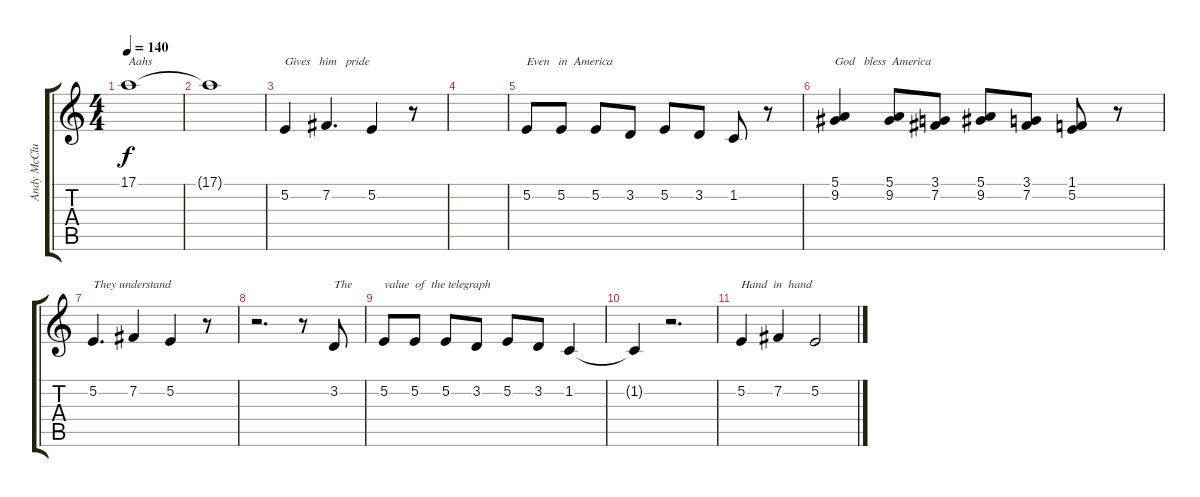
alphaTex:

\track ("Andy McCluskey - Voice" "Andy McClu") {instrument englishhorn}
\staff {score tabs}
\tuning (E4 B3 G3 D3 A2 E2) {hide}
\ts (4 4)
\tempo 140
\clef g2
\ks c
17.1.1{txt "Aahs" dy f} |
17.1{t}.1 |
5.2.4{txt "Gives   him   pride"} 7.2.4{d} 5.2.4 r.8 |
|
5.2.8{txt "Even   in  America"} 5.2.8 5.2.8 3.2.8 5.2.8 3.2.8 1.2.8 r.8 |
(5.1 9.2).4{txt "God   bless  America"} (5.1 9.2).8 (3.1 7.2).8 (5.1 9.2).8 (3.1 7.2).8 (1.1 5.2).8 r.8 |
5.2.4{d txt "They understand"} 7.2.4 5.2.4 r.8 |
r.2{d} r.8 3.2.8{txt "The"} |
5.2.8{txt "value  of  the telegraph"} 5.2.8 5.2.8 3.2.8 5.2.8 3.2.8 1.2.4 |
1.2{t}.4 r.2{d} |
5.2.4{txt "Hand  in  hand"} 7.2.4 5.2.2
